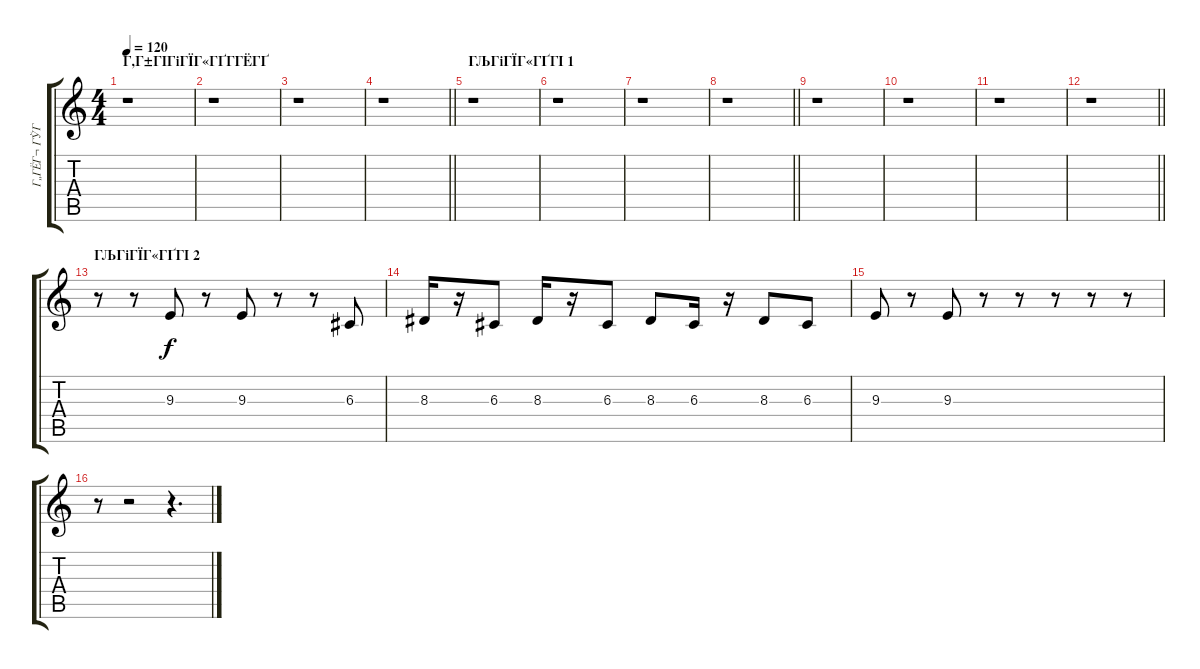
\track ("Г„ГЁГ¬ ГЎГЅГЄ" "Г„ГЁГ¬ ГЎГ") {instrument tenorsax}
\staff {score tabs}
\tuning (E4 B3 G3 D3 A2 E2) {hide}
\ts (4 4)
\section ("" "Г‚Г±ГІГіГЇГ«ГҐГ­ГЁГҐ")
\tempo 120
\clef g2
\ks c
r.1{dy f instrument tenorsax} |
r.1 |
r.1 |
\barLineRight lightlight
r.1 |
\section ("" "ГЉГіГЇГ«ГҐГІ 1")
r.1 |
r.1 |
r.1 |
\barLineRight lightlight
r.1 |
r.1 |
r.1 |
r.1 |
\barLineRight lightlight
r.1 |
\section ("" "ГЉГіГЇГ«ГҐГІ 2")
r.8 r.8 9.3.8 r.8 9.3.8 r.8 r.8 6.3.8 |
8.3.16 r.16 6.3.8 8.3.16 r.16 6.3.8 8.3.8 6.3.16 r.16 8.3.8 6.3.8 |
9.3.8 r.8 9.3.8 r.8 r.8 r.8 r.8 r.8 |
r.8 r.2 r.4{d}
